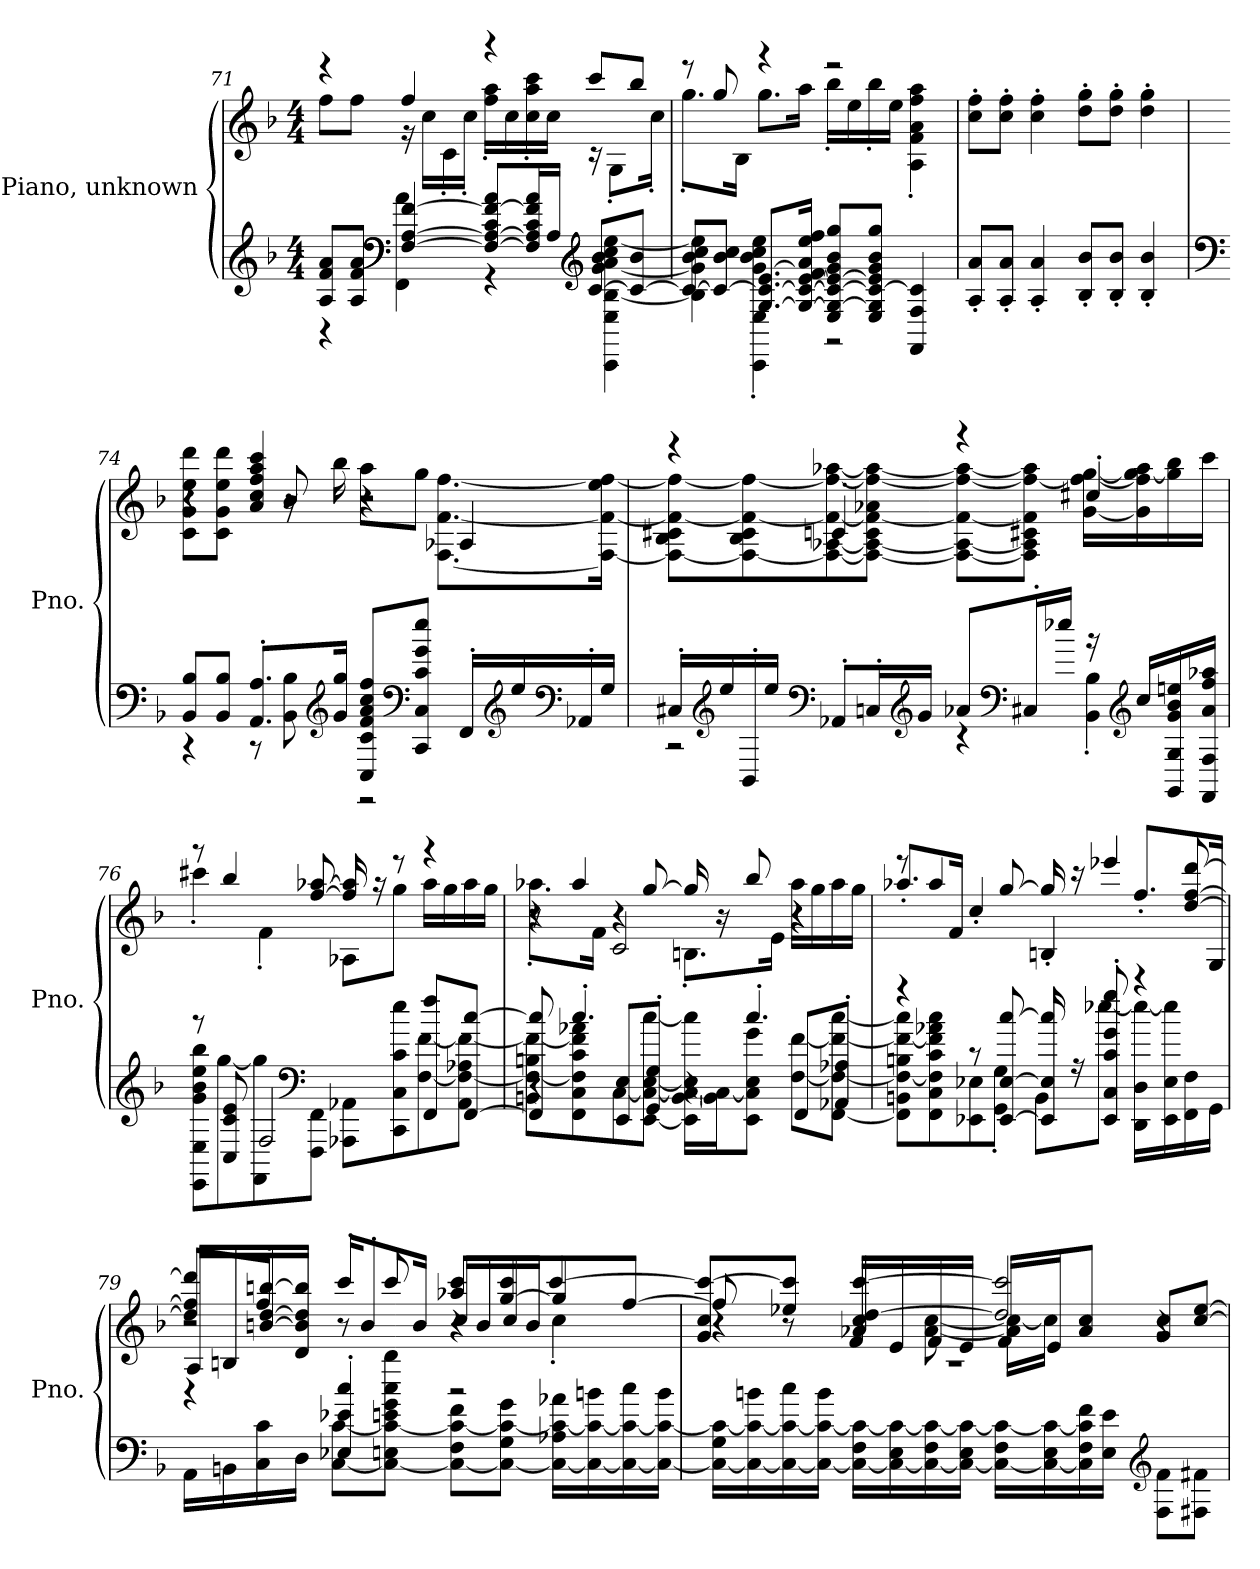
**kern	**kern
*part1	*part1
*staff2	*staff1
*I"Piano, unknown	*
*I'Pno.	*
!!LO:LB:g=z
*clefG2	*clefG2
*k[b-]	*k[b-]
*M4/4	*M4/4
=71	=71
*^	*^
8A/ 8f/ 8a/L	4r	4r	8ff\L
8A/ 8f/ 8a/J	.	.	8ff\J
*clefF4	*	*	*
[4F/ [4A/ [4f/	4FF\ 4a\	4ff/	16r
.	.	.	16cc\LL
.	.	.	16c'\
.	.	.	16cc'\JJ
8F/_ 8A/_ 8c/ 8f/_ 8a/L	4r	4r	16ff\' 16aa\'LL
.	.	.	16cc\
16F/] 16A/] 16c/ 16f/] 16a/L	.	.	16cc\' 16aa\' 16ccc\'
16A/JJ	.	.	16cc\JJ
*clefG2	*	*	*
[8c/L	4CC\ 4E\ [4B-\ [4g\ 4a\ 4b-\ 4cc\ [4ee\	8ccc/L	16r
.	.	.	8G'\L
8c/_ 8b-/J	.	8bb-/J	.
.	.	.	16cc'\Jk
=72	=72	=72	=72
8c/_ 8b-/ 8cc/L	4B-\] 4g\] 4ee\]	8r	8.gg'\L
8c/_ 8b-/ 8cc/J	.	8gg/	.
.	.	.	16B-\Jk
[8.G/ 8.c/_ [8.e/L	4CC\' 4E\' 4g\' 4b-\' 4cc\' 4ee\'	4r	8.gg\L
16G/_ 16c/_ 16e/_ 16f/ 16a/ 16ee/ 16ff/Jk	.	.	16aa\Jk
8E/ 8G/_ 8c/_ 8e/_ 8g/ 8b-/ 8gg/L	2r	2r	16bb-'\LL
.	.	.	16ee\
8E/ 8G/] 8c/_ 8e/] 8g/ 8b-/ 8gg/J	.	.	16bb-'\
.	.	.	16ee\JJ
4FF/ 4F/ 4c/]	.	.	4A\' 4f\' 4a\' 4ff\' 4aa\'
*v	*v	*	*
*	*v	*v
=73	=73
8A/' 8a/'L	8cc\' 8ff\'L
8A/' 8a/'J	8cc\' 8ff\'J
4A/' 4a/'	4cc\' 4ff\'
8B-/' 8b-/'L	8dd\' 8gg\'L
8B-/' 8b-/'J	8dd\' 8gg\'J
4B-/' 4b-/'	4dd\' 4gg\'
!!LO:LB:g=z
=74	=74
*clefF4	*
*^	*^
*	*	*	*^
8BB-/ 8B-/L	4r	4r	8c\ 8g\ 8ee\ 8ddd\L	4r
8BB-/ 8B-/J	.	.	8c\ 8g\ 8ee\ 8ddd\J	.
8.AA/' 8.A/'L	8r	4a/ 4cc/ 4ff/ 4aa/ 4ccc/	8r	8r
.	8BB-\ 8B-\	.	16r	8b-/
*clefG2	*	*	*	*
16g/ 16gg/Jk	.	.	16bb-\	.
8C/ 8c/ 8f/ 8a/ 8cc/ 8ff/L	2r	4r	8aa\L	2r
*clefF4	*	*	*	*
8CC/ 8C/ 8c/ 8g/ 8ee/J	.	.	8gg\J	.
16FF'/LL	.	4A-X/	[8.F\ [8.f\ [8.ff\L	.
*clefG2	*	*	*	*
16ee/	.	.	.	.
*clefF4	*	*	*	*
16AA-X'/	.	.	.	.
16G/JJ	.	.	16F\_ 16f\_ 16ee\ 16ff\_Jk	.
*	*	*	*v	*v
!!LO:LB:g=z
=75	=75	=75	=75
16C#X'/LL	2r	4r	8F\_ 8B-\ 8c#X\ 8f\_ 8ff\_L
*clefG2	*	*	*
16ee/	.	.	.
16BB-'/	.	.	8F\_ 8B-\ 8c#\ 8f\_ 8ff\_
16ee/JJ	.	.	.
*clefF4	*	*	*
8AA-X'/L	.	4cn'/	8F\_ [8A-X\ 8f\_ 8ff\_ [8aa-X\
16Cn'/L	.	.	8F\_ 8A-\_ 8c\ 8f\_ 8a-X\ 8ff\_ 8aa-\_J
*clefG2	*	*	*
16g/JJ	.	.	.
8a-X/L	4r	4r	8F\_ 8A-\_ 8f\_ 8ff\_ 8aa-\_L
*clefF4	*	*	*
16C#X'/L	.	.	8F\] 8A-\] 8c#X\ 8f\] 8ff\_ 8aa-\]J
16ee-X/JJ	.	.	.
16r	4BB-\' 4B-\'	4cc#X'/	[16g\ 16ff\_ [16gg\LL
*clefG2	*	*	*
16cc/LL	.	.	16g\] 16ff\] 16gg\_ 16aa-\
16GG/ 16G/ 16g/ 16b-/ 16een/	.	.	16gg\] 16bb-\
16FF/ 16F/ 16a-/ 16ff/ 16aa-X/JJ	.	.	16ccc\JJ
!!LO:PB:g=z	!!
=76	=76	=76	=76
8r	8EE\ 8E\ 8g\ 8b-\ 8ee\ 8bb-\L	8r	4ccc#X'\
8C/ 8c/ 8e/	[8gg\	4bb-/	.
2F/	8FF\ 8gg\]	.	4f'\
*clefF4	*	*	*
.	8FFF\ 8FF\J	[8ff/ [8aa-X/	.
.	8AAA-X\ 8AA-X\L	16ff/] 16aa-/]	8A-X\L
.	.	16r	.
.	8CC\ 8C\ 8c\ 8ee\	8r	8gg\J
8FF/ 8ff/L	[8F\ [8f\	4r	16aa-\LL
.	.	.	16gg\
[8FF/ [8cc/J	8AA-\ 8F\_ 8A-X\ 8f\_J	.	16aa-\
.	.	.	16gg\JJ
=77	=77	=77	=77
*	*^	*	*^
8FF/] 8cc/]	8BBn\ 8F\_ 8Bn\ 8f\_L	4r	8r	8.aa-X'\L	4r
4.cc'/	8FF\ 8C\ 8F\] 8c\ 8f\] 8a-X\	.	4aa-/	.	.
.	.	.	.	16f\Jk	.
.	[8C\	8EE/ 8E/L	.	4r	2c/
.	[8EE\ 8C\_ [8E\ [8cc\J	8GG/' 8G/'J	[8gg/	.	.
8r	16EE\] [16BB\ 16C\_ 16E\] 16cc\]LL	4r	16gg/]	8.Bn'\L	.
.	16BB\] 16C\_J	.	16r	.	.
4.cc'/	8EE\ 8C\] 8E\ 8g\J	.	8bb-/	.	.
.	.	.	.	16e\Jk	.
.	[8F\ [8f\L	8FF/L	4r	16aa-\LL	4r
.	.	.	.	16gg\	.
.	[8FF\ 8F\_ 8f\_ [8cc\J	8AA-X/' 8A-X/'J	.	16aa-\	.
.	.	.	.	16gg\JJ	.
*	*v	*v	*	*	*
*	*	*	*v	*v
!!LO:LB:g=z
=78	=78	=78	=78
4r	8FF\] 8BBn\ 8F\_ 8Bn\ 8f\_ 8cc\]L	8r	8.aa-X'/L
.	8FF\ 8C\ 8F\] 8c\ 8f\] 8a-X\ 8cc\	4aa-/	.
.	.	.	16f/Jk
8r	8EE-X\ 8E-X\	.	4cc'/
[8EE-/ [8E-/ [8cc/	8GG\' 8G\'J	[8gg/	.
16EE-/] 16E-/] 16cc/]	8BB\L	16gg/]	4Bn'/
16r	.	16r	.
8EE-/' 8C/' 8c/' 8g/' 8gg/'	[8ee-X\J	4eee-X/	.
4r	16DD\ 16D\ 16ee-\_LL	.	8.ff'/L
.	16EE-\ 16E-\ 16ee-\]	.	.
.	16FF\ 16F\	[8dd/ [8ff/ [8ddd/	.
.	16GG\JJ	.	16G/Jk
=79	=79	=79	=79
*	*	*	*^
4r	16AA\LL	8dd/] 8ff/] 8ddd/]L	2r	16A/LL
.	16BBn\	.	.	16Bn/
.	16C\ 16c\	8ff'/J	.	[16bn/ [16dd/ [16bbn/
.	16D\JJ	.	.	16d/ 16b/] 16dd/] 16bb/]JJ
4E-X/' 4e-X/' 4cc/'	[8C\ [8c\L	8r	.	16ccc'/KL
.	.	.	.	8b'/
.	8C\_ 8En\ 8c\_ 8en\ 8g\ 8cc\ 8bb-\J	8ccc/	.	.
.	.	.	.	16b/Jk
2r	8C\_ 8F\ 8c\_ 8f\L	8aa-X/ 8ccc/L	4r	16cc/LL
.	.	.	.	16b/
.	8C\_ 8G\ 8c\_ 8g\J	[8gg/ 8ccc/	.	16cc/
.	.	.	.	16b/JJ
.	16C\_ 16A-X\ 16c\_ 16a-X\LL	8gg/]	4cc'\	[4ccc/
.	16C\_ 16c\_ 16bn\	.	.	.
.	16C\_ 16c\_ 16cc\	[8ff/J	.	.
.	16C\_ 16c\_ 16b\JJ	.	.	.
!!LO:LB:g=z	!!	!!
=80	=80	=80	=80	=80
1r	16C\_ 16G\ 16c\_LL	8ff/]	4r	8g/ 8cc/ 8ccc/_L
.	16C\_ 16c\_ 16bn\	.	.	.
.	16C\_ 16c\_ 16cc\	8r	.	8ee-X/ 8ccc/]J
.	16C\_ 16c\_ 16b\JJ	.	.	.
.	16C\_ 16F\ 16c\_LL	4a-X/ 4cc/ [4dd/ [4ccc/	8r	16f/LL
.	16C\_ 16E\ 16c\_	.	.	16e/
.	16C\_ 16F\ 16c\_	.	[8a-\ [8cc\	16f/
.	16C\_ 16E\ 16c\_JJ	.	.	16e/JJ
.	16C\_ 16F\ 16c\_LL	2dd/] 2ccc/]	16a-\] 16cc\_LL	16f/LL
.	16C\_ 16E\ 16c\_	.	16cc\JJ]	16e/J
.	16C\] 16F\ 16c\] 16f\	.	8r	8a-/ 8cc/J
.	16E\ 16e\JJ	.	.	.
*clefG2	*	*	*	*
.	8F\ 8f\L	.	4r	8g/ 8cc/L
.	8F#X\ 8f#X\J	.	.	[8cc/ [8ee-/J
*v	*v	*	*	*
*	*v	*v	*v
=	=
*-	*-
